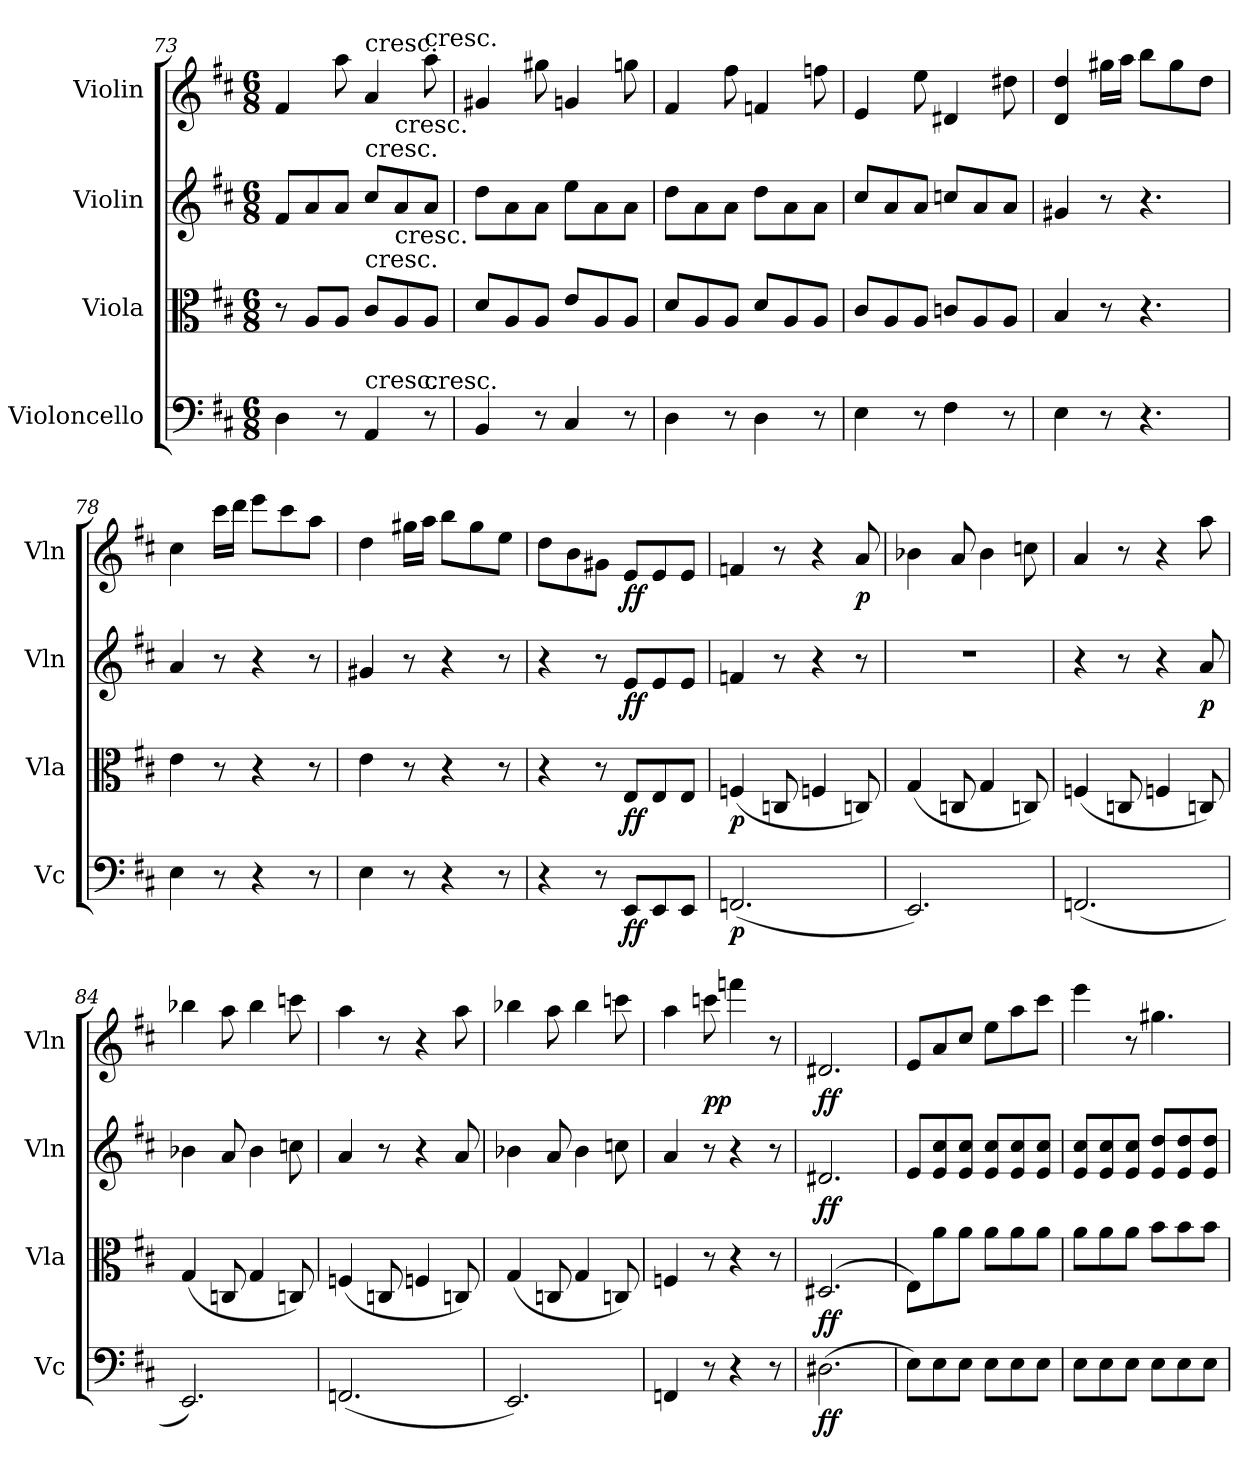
**kern	**dynam	**kern	**dynam	**kern	**dynam	**kern	**dynam
*part4	*part4	*part3	*part3	*part2	*part2	*part1	*part1
*staff4	*staff4	*staff3	*staff3	*staff2	*staff2	*staff1	*staff1
*I"Violoncello	*	*I"Viola	*	*I"Violin	*	*I"Violin	*
*I'Vc	*	*I'Vla	*	*I'Vln	*	*I'Vln	*
*clefF4	*	*clefC3	*	*clefG2	*	*clefG2	*
*k[f#c#]	*	*k[f#c#]	*	*k[f#c#]	*	*k[f#c#]	*
*D:	*	*D:	*	*D:	*	*D:	*
*M6/8	*	*M6/8	*	*M6/8	*	*M6/8	*
=73	=73	=73	=73	=73	=73	=73	=73
4D\	.	8r	.	8f#/L	.	4f#/	.
.	.	8A/L	.	8a/	.	.	.
8r	.	8A/J	.	8a/J	.	8aa\	.
!	!	!	!	!	!	!LO:TX:t=cresc.	!
!	!	!	!	!LO:TX:t=cresc.	!	!	!
!	!	!LO:TX:t=cresc.	!	!	!	!	!
!LO:TX:t=cresc.	!	!	!	!	!	!	!
4AA/	.	8c#/L	.	8cc#/L	.	4a/	.
!	!	!	!	!LO:TX:t=cresc.	!	!	!
!	!	!LO:TX:t=cresc.	!	!	!	!	!
.	.	8A/	.	8a/	.	.	.
!	!	!	!	!	!	!LO:TX:t=cresc.	!
!LO:TX:t=cresc.	!	!	!	!	!	!	!
8r	.	8A/J	.	8a/J	.	8aa\	.
=74	=74	=74	=74	=74	=74	=74	=74
4BB/	.	8d/L	.	8dd\L	.	4g#X/	.
.	.	8A/	.	8a\	.	.	.
8r	.	8A/J	.	8a\J	.	8gg#X\	.
4C#/	.	8e/L	.	8ee\L	.	4gn/	.
.	.	8A/	.	8a\	.	.	.
8r	.	8A/J	.	8a\J	.	8ggn\	.
=75	=75	=75	=75	=75	=75	=75	=75
4D\	.	8d/L	.	8dd\L	.	4f#/	.
.	.	8A/	.	8a\	.	.	.
8r	.	8A/J	.	8a\J	.	8ff#\	.
4D\	.	8d/L	.	8dd\L	.	4fn/	.
.	.	8A/	.	8a\	.	.	.
8r	.	8A/J	.	8a\J	.	8ffn\	.
=76	=76	=76	=76	=76	=76	=76	=76
4E\	.	8c#/L	.	8cc#/L	.	4e/	.
.	.	8A/	.	8a/	.	.	.
8r	.	8A/J	.	8a/J	.	8ee\	.
4F#\	.	8cn/L	.	8ccn/L	.	4d#X/	.
.	.	8A/	.	8a/	.	.	.
8r	.	8A/J	.	8a/J	.	8dd#X\	.
=77	=77	=77	=77	=77	=77	=77	=77
4E\	.	4B/	.	4g#X/	.	4d/ 4dd/	.
8r	.	8r	.	8r	.	16gg#X\LL	.
.	.	.	.	.	.	16aa\JJ	.
4.r	.	4.r	.	4.r	.	8bb\L	.
.	.	.	.	.	.	8gg#\	.
.	.	.	.	.	.	8dd\J	.
=78	=78	=78	=78	=78	=78	=78	=78
4E\	.	4e\	.	4a/	.	4cc#\	.
8r	.	8r	.	8r	.	16ccc#\LL	.
.	.	.	.	.	.	16ddd\JJ	.
4r	.	4r	.	4r	.	8eee\L	.
.	.	.	.	.	.	8ccc#\	.
8r	.	8r	.	8r	.	8aa\J	.
=79	=79	=79	=79	=79	=79	=79	=79
4E\	.	4e\	.	4g#X/	.	4dd\	.
8r	.	8r	.	8r	.	16gg#X\LL	.
.	.	.	.	.	.	16aa\JJ	.
4r	.	4r	.	4r	.	8bb\L	.
.	.	.	.	.	.	8gg#\	.
8r	.	8r	.	8r	.	8ee\J	.
=80	=80	=80	=80	=80	=80	=80	=80
4r	.	4r	.	4r	.	8dd\L	.
.	.	.	.	.	.	8b\	.
8r	.	8r	.	8r	.	8g#X\J	.
8EE/L	ff	8E/L	ff	8e/L	ff	8e/L	ff
8EE/	.	8E/	.	8e/	.	8e/	.
8EE/J	.	8E/J	.	8e/J	.	8e/J	.
=81	=81	=81	=81	=81	=81	=81	=81
(2.FFn/	p	(4Fn/	p	4fn/	.	4fn/	.
.	.	8Cn/	.	8r	.	8r	.
.	.	4Fn/	.	4r	.	4r	.
.	.	8Cn/)	.	8r	.	8a/	p
=82	=82	=82	=82	=82	=82	=82	=82
2.EE/)	.	(4G/	.	2.r	.	4b-X\	.
.	.	8Cn/	.	.	.	8a/	.
.	.	4G/	.	.	.	4b-\	.
.	.	8Cn/)	.	.	.	8ccn\	.
=83	=83	=83	=83	=83	=83	=83	=83
(2.FFn/	.	(4Fn/	.	4r	.	4a/	.
.	.	8Cn/	.	8r	.	8r	.
.	.	4Fn/	.	4r	.	4r	.
.	.	8Cn/)	.	8a/	p	8aa\	.
=84	=84	=84	=84	=84	=84	=84	=84
2.EE/)	.	(4G/	.	4b-X\	.	4bb-X\	.
.	.	8Cn/	.	8a/	.	8aa\	.
.	.	4G/	.	4b-\	.	4bb-\	.
.	.	8Cn/)	.	8ccn\	.	8cccn\	.
=85	=85	=85	=85	=85	=85	=85	=85
(2.FFn/	.	(4Fn/	.	4a/	.	4aa\	.
.	.	8Cn/	.	8r	.	8r	.
.	.	4Fn/	.	4r	.	4r	.
.	.	8Cn/)	.	8a/	.	8aa\	.
=86	=86	=86	=86	=86	=86	=86	=86
2.EE/)	.	(4G/	.	4b-X\	.	4bb-X\	.
.	.	8Cn/	.	8a/	.	8aa\	.
.	.	4G/	.	4b-\	.	4bb-\	.
.	.	8Cn/)	.	8ccn\	.	8cccn\	.
=87	=87	=87	=87	=87	=87	=87	=87
4FFn/	.	4Fn/	.	4a/	.	4aa\	.
8r	.	8r	.	8r	.	8cccn\	pp
4r	.	4r	.	4r	.	4fffn\	.
8r	.	8r	.	8r	.	8r	.
=88	=88	=88	=88	=88	=88	=88	=88
(2.D#X\	ff	(2.D#X/	ff	2.d#X/	ff	2.d#X/	ff
=89	=89	=89	=89	=89	=89	=89	=89
8E\L)	.	8E\L)	.	8e/L	.	8e/L	.
8E\	.	8a\	.	8e/ 8cc#/	.	8a/	.
8E\J	.	8a\J	.	8e/ 8cc#/J	.	8cc#/J	.
8E\L	.	8a\L	.	8e/ 8cc#/L	.	8ee\L	.
8E\	.	8a\	.	8e/ 8cc#/	.	8aa\	.
8E\J	.	8a\J	.	8e/ 8cc#/J	.	8ccc#\J	.
=90	=90	=90	=90	=90	=90	=90	=90
8E\L	.	8a\L	.	8e/ 8cc#/L	.	4eee\	.
8E\	.	8a\	.	8e/ 8cc#/	.	.	.
8E\J	.	8a\J	.	8e/ 8cc#/J	.	8r	.
8E\L	.	8b\L	.	8e/ 8dd/L	.	4.gg#X\	.
8E\	.	8b\	.	8e/ 8dd/	.	.	.
8E\J	.	8b\J	.	8e/ 8dd/J	.	.	.
=	=	=	=	=	=	=	=
*-	*-	*-	*-	*-	*-	*-	*-
